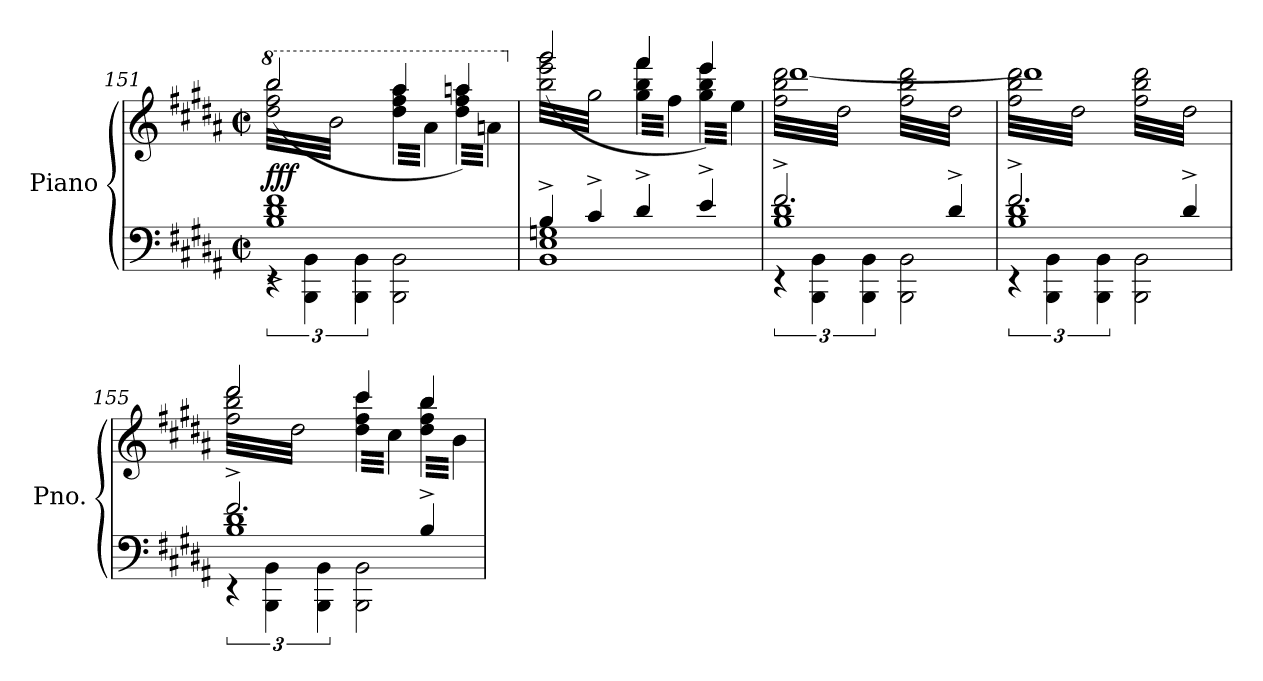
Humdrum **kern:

**kern	**kern	**dynam
*part1	*part1	*part1
*staff2	*staff1	*staff1/2
*I"Piano	*	*
*I'Pno.	*	*
!!LO:LB:g=z
*clefF4	*clefG2	*
*k[f#c#g#d#a#]	*k[f#c#g#d#a#]	*
*M2/2	*M2/2	*
*met(c|)	*met(c|)	*
*MM150	*MM150	*
=151	=151	=151
*^	*	*
*	*	*8va	*
*	*	*^	*
!	!	!LO:TX:a:B:t=Meno mosso	!	!
!	!	!	!	!LO:DY:b
*	*	*tremolo	*	*
6rEE	1B^ 1d#^ 1f#^	32ddd#\ 32fff#\ 32bbb\LLL	(>2bbb/	fff
.	.	32bb\	.	.
.	.	32ddd#\ 32fff#\ 32bbb\	.	.
.	.	32bb\	.	.
.	.	32ddd#\ 32fff#\ 32bbb\	.	.
.	.	32bb\	.	.
6BBB\ 6BB\	.	.	.	.
.	.	32ddd#\ 32fff#\ 32bbb\	.	.
.	.	32bb\	.	.
.	.	32ddd#\ 32fff#\ 32bbb\	.	.
.	.	32bb\	.	.
.	.	32ddd#\ 32fff#\ 32bbb\	.	.
6BBB\ 6BB\	.	.	.	.
.	.	32bb\	.	.
.	.	32ddd#\ 32fff#\ 32bbb\	.	.
.	.	32bb\	.	.
.	.	32ddd#\ 32fff#\ 32bbb\	.	.
.	.	32bb\JJJ	.	.
2BBB\ 2BB\	.	32ddd#\ 32fff#\ 32aaa#\LLL	4aaa#/	.
.	.	32aa#\	.	.
.	.	32ddd#\ 32fff#\ 32aaa#\	.	.
.	.	32aa#\	.	.
.	.	32ddd#\ 32fff#\ 32aaa#\	.	.
.	.	32aa#\	.	.
.	.	32ddd#\ 32fff#\ 32aaa#\	.	.
.	.	32aa#\JJJ	.	.
.	.	32ddd#\ 32fff#\ 32aaa#\LLL	4aaan/)	.
.	.	32aan\	.	.
.	.	32ddd#\ 32fff#\ 32aaa#\	.	.
.	.	32aan\	.	.
.	.	32ddd#\ 32fff#\ 32aaa#\	.	.
.	.	32aan\	.	.
.	.	32ddd#\ 32fff#\ 32aaa#\	.	.
.	.	32aan\JJJ	.	.
=152	=152	=152	=152	=152
*	*	*X8va	*	*
4B^/	1BB 1E 1Gn	32bb\ 32eee\ 32ggg#\LLL	(>2ggg#/	.
.	.	32gg#\	.	.
.	.	32bb\ 32eee\ 32ggg#\	.	.
.	.	32gg#\	.	.
.	.	32bb\ 32eee\ 32ggg#\	.	.
.	.	32gg#\	.	.
.	.	32bb\ 32eee\ 32ggg#\	.	.
.	.	32gg#\	.	.
4c#i^/	.	32bb\ 32eee\ 32ggg#\	.	.
.	.	32gg#\	.	.
.	.	32bb\ 32eee\ 32ggg#\	.	.
.	.	32gg#\	.	.
.	.	32bb\ 32eee\ 32ggg#\	.	.
.	.	32gg#\	.	.
.	.	32bb\ 32eee\ 32ggg#\	.	.
.	.	32gg#\JJJ	.	.
4d#^/	.	32gg#\ 32bb\ 32fff#\LLL	4fff#/	.
.	.	32ff#\	.	.
.	.	32gg#\ 32bb\ 32fff#\	.	.
.	.	32ff#\	.	.
.	.	32gg#\ 32bb\ 32fff#\	.	.
.	.	32ff#\	.	.
.	.	32gg#\ 32bb\ 32fff#\	.	.
.	.	32ff#\JJJ	.	.
4e^/	.	32gg#\ 32bb\ 32eee\LLL	4eee/)	.
.	.	32ee\	.	.
.	.	32gg#\ 32bb\ 32eee\	.	.
.	.	32ee\	.	.
.	.	32gg#\ 32bb\ 32eee\	.	.
.	.	32ee\	.	.
.	.	32gg#\ 32bb\ 32eee\	.	.
.	.	32ee\JJJ	.	.
=153	=153	=153	=153	=153
*	*^	*	*	*
6rEE	1B 1d#	2.f#^/	32ff#\ 32bb\ 32ddd#\LLL	[1ddd#	.
.	.	.	32dd#\	.	.
.	.	.	32ff#\ 32bb\ 32ddd#\	.	.
.	.	.	32dd#\	.	.
.	.	.	32ff#\ 32bb\ 32ddd#\	.	.
.	.	.	32dd#\	.	.
6BBB\ 6BB\	.	.	.	.	.
.	.	.	32ff#\ 32bb\ 32ddd#\	.	.
.	.	.	32dd#\	.	.
.	.	.	32ff#\ 32bb\ 32ddd#\	.	.
.	.	.	32dd#\	.	.
.	.	.	32ff#\ 32bb\ 32ddd#\	.	.
6BBB\ 6BB\	.	.	.	.	.
.	.	.	32dd#\	.	.
.	.	.	32ff#\ 32bb\ 32ddd#\	.	.
.	.	.	32dd#\	.	.
.	.	.	32ff#\ 32bb\ 32ddd#\	.	.
.	.	.	32dd#\JJJ	.	.
2BBB\ 2BB\	.	.	32ff#\ 32bb\ 32ddd#\LLL	.	.
.	.	.	32dd#\	.	.
.	.	.	32ff#\ 32bb\ 32ddd#\	.	.
.	.	.	32dd#\	.	.
.	.	.	32ff#\ 32bb\ 32ddd#\	.	.
.	.	.	32dd#\	.	.
.	.	.	32ff#\ 32bb\ 32ddd#\	.	.
.	.	.	32dd#\	.	.
.	.	4d#^/	32ff#\ 32bb\ 32ddd#\	.	.
.	.	.	32dd#\	.	.
.	.	.	32ff#\ 32bb\ 32ddd#\	.	.
.	.	.	32dd#\	.	.
.	.	.	32ff#\ 32bb\ 32ddd#\	.	.
.	.	.	32dd#\	.	.
.	.	.	32ff#\ 32bb\ 32ddd#\	.	.
.	.	.	32dd#\JJJ	.	.
=154	=154	=154	=154	=154	=154
6rEE	1B 1d#	2.f#^/	32ff#\ 32bb\ 32ddd#\LLL	1ddd#]	.
.	.	.	32dd#\	.	.
.	.	.	32ff#\ 32bb\ 32ddd#\	.	.
.	.	.	32dd#\	.	.
.	.	.	32ff#\ 32bb\ 32ddd#\	.	.
.	.	.	32dd#\	.	.
6BBB\ 6BB\	.	.	.	.	.
.	.	.	32ff#\ 32bb\ 32ddd#\	.	.
.	.	.	32dd#\	.	.
.	.	.	32ff#\ 32bb\ 32ddd#\	.	.
.	.	.	32dd#\	.	.
.	.	.	32ff#\ 32bb\ 32ddd#\	.	.
6BBB\ 6BB\	.	.	.	.	.
.	.	.	32dd#\	.	.
.	.	.	32ff#\ 32bb\ 32ddd#\	.	.
.	.	.	32dd#\	.	.
.	.	.	32ff#\ 32bb\ 32ddd#\	.	.
.	.	.	32dd#\JJJ	.	.
2BBB\ 2BB\	.	.	32ff#\ 32bb\ 32ddd#\LLL	.	.
.	.	.	32dd#\	.	.
.	.	.	32ff#\ 32bb\ 32ddd#\	.	.
.	.	.	32dd#\	.	.
.	.	.	32ff#\ 32bb\ 32ddd#\	.	.
.	.	.	32dd#\	.	.
.	.	.	32ff#\ 32bb\ 32ddd#\	.	.
.	.	.	32dd#\	.	.
.	.	4d#^/	32ff#\ 32bb\ 32ddd#\	.	.
.	.	.	32dd#\	.	.
.	.	.	32ff#\ 32bb\ 32ddd#\	.	.
.	.	.	32dd#\	.	.
.	.	.	32ff#\ 32bb\ 32ddd#\	.	.
.	.	.	32dd#\	.	.
.	.	.	32ff#\ 32bb\ 32ddd#\	.	.
.	.	.	32dd#\JJJ	.	.
!!LO:PB:g=z	!!
=155	=155	=155	=155	=155	=155
6rEE	1B 1d#	2.f#^/	32ff#\ 32bb\ 32ddd#\LLL	2ddd#/	.
.	.	.	32dd#/	.	.
.	.	.	32ff#\ 32bb\ 32ddd#\	.	.
.	.	.	32dd#/	.	.
.	.	.	32ff#\ 32bb\ 32ddd#\	.	.
.	.	.	32dd#/	.	.
6BBB\ 6BB\	.	.	.	.	.
.	.	.	32ff#\ 32bb\ 32ddd#\	.	.
.	.	.	32dd#/	.	.
.	.	.	32ff#\ 32bb\ 32ddd#\	.	.
.	.	.	32dd#/	.	.
.	.	.	32ff#\ 32bb\ 32ddd#\	.	.
6BBB\ 6BB\	.	.	.	.	.
.	.	.	32dd#/	.	.
.	.	.	32ff#\ 32bb\ 32ddd#\	.	.
.	.	.	32dd#/	.	.
.	.	.	32ff#\ 32bb\ 32ddd#\	.	.
.	.	.	32dd#/JJJ	.	.
2BBB\ 2BB\	.	.	32dd#\ 32ff#\ 32ccc#\LLL	4ccc#/	.
.	.	.	32cc#\	.	.
.	.	.	32dd#\ 32ff#\ 32ccc#\	.	.
.	.	.	32cc#\	.	.
.	.	.	32dd#\ 32ff#\ 32ccc#\	.	.
.	.	.	32cc#\	.	.
.	.	.	32dd#\ 32ff#\ 32ccc#\	.	.
.	.	.	32cc#\JJJ	.	.
.	.	4B^/	32dd#\ 32ff#\ 32bb\LLL	4bb/	.
.	.	.	32b\	.	.
.	.	.	32dd#\ 32ff#\ 32bb\	.	.
.	.	.	32b\	.	.
.	.	.	32dd#\ 32ff#\ 32bb\	.	.
.	.	.	32b\	.	.
.	.	.	32dd#\ 32ff#\ 32bb\	.	.
.	.	.	32b\JJJ	.	.
*	*	*	*Xtremolo	*	*
.	.	.	.	.	.
.	.	.	.	.	.
.	.	.	.	.	.
.	.	.	.	.	.
*v	*v	*v	*	*	*
*	*v	*v	*
=	=	=
*-	*-	*-
